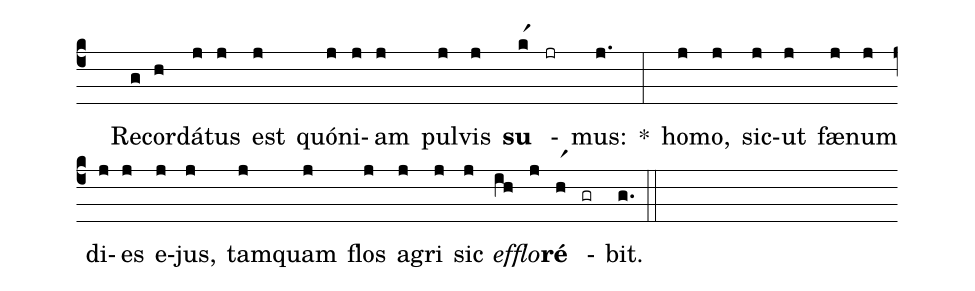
%%
(c4)
( )Re(g)cor(h)dá(j)tus(j) est(j) quón(j)i(j)am(j) pul(j)vis(j) <b>su</b>(kr1) -(jr) mus:(j.) *(:)
ho(j)mo,(j) sic(j)ut(j) fæ(j)num(j) di(j)es(j) e(j)jus,(j) tam(j)quam(j) flos(j) a(j)gri(j) sic(j) <i>ef</i>(ih)<i>flo</i>(j)<b>ré</b>(hr1) -(gr) bit.(g.) (::)
